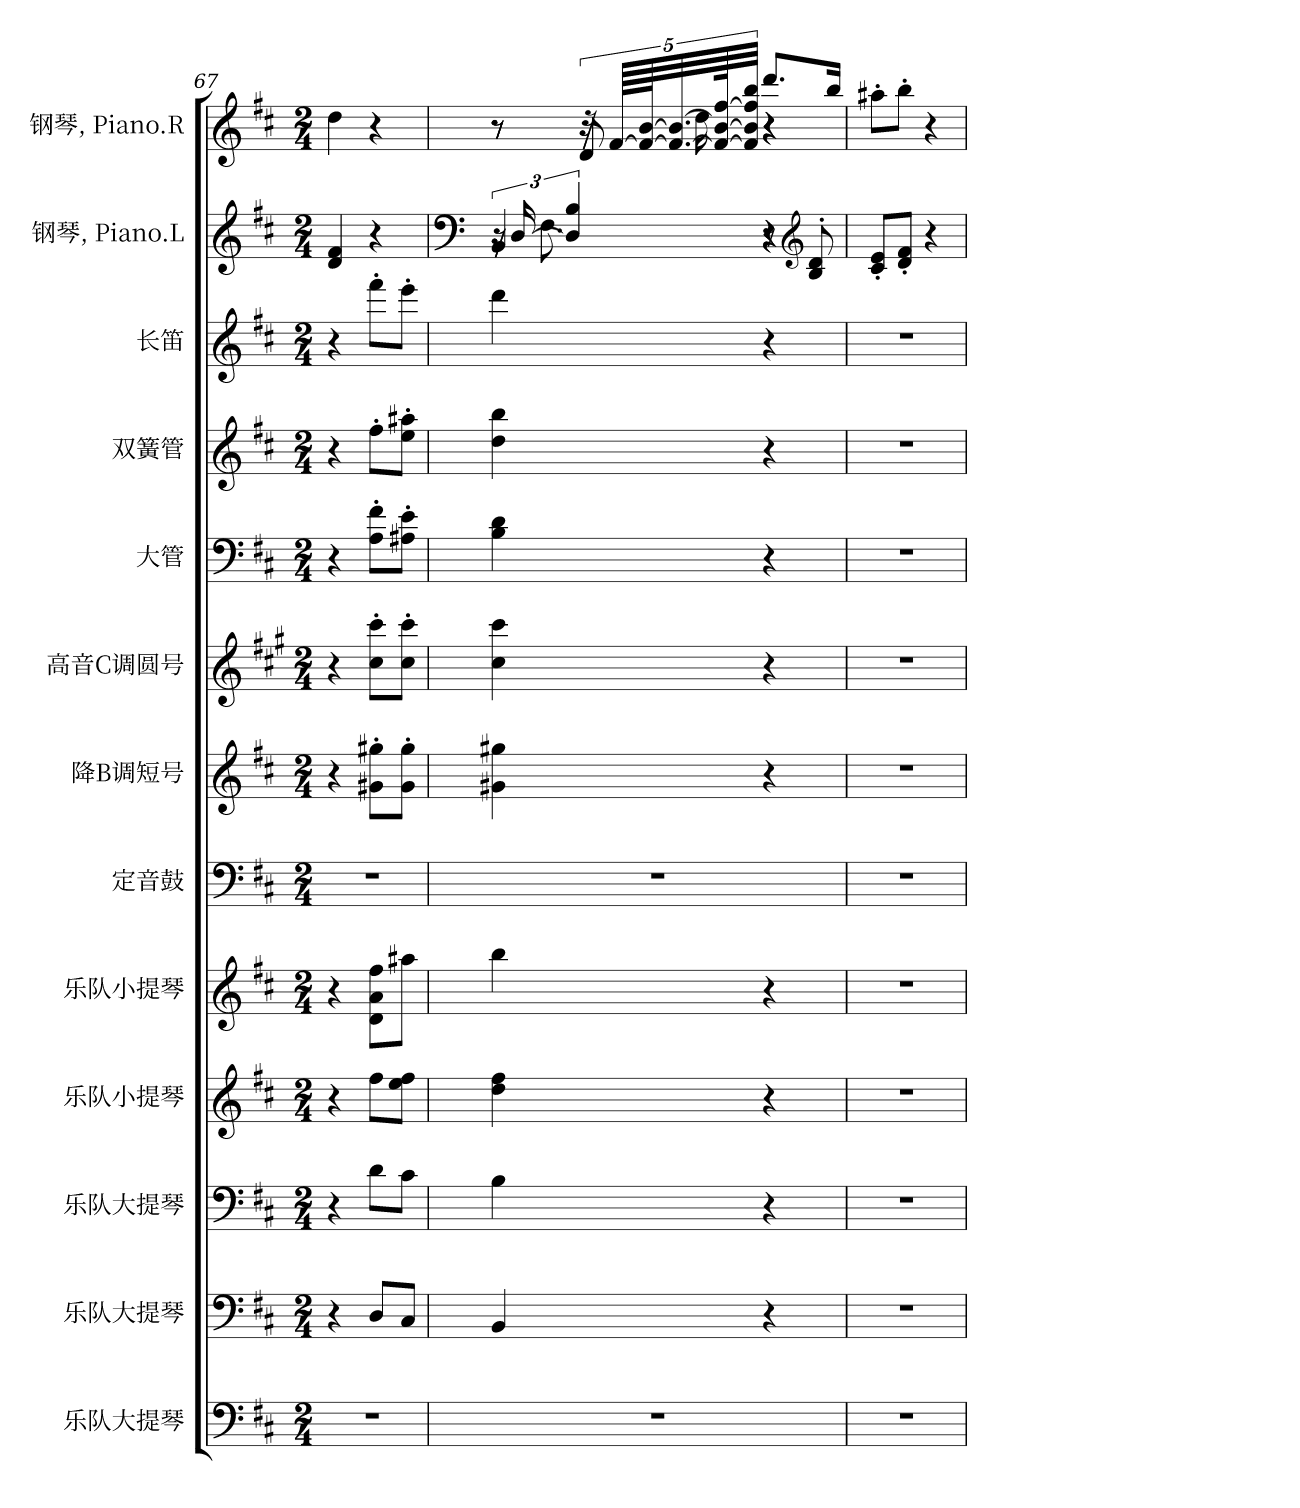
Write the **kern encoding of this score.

**kern	**kern	**kern	**kern	**kern	**kern	**kern	**kern	**kern	**kern	**kern	**kern	**kern
*part13	*part12	*part11	*part10	*part9	*part8	*part7	*part6	*part5	*part4	*part3	*part2	*part1
*staff13	*staff12	*staff11	*staff10	*staff9	*staff8	*staff7	*staff6	*staff5	*staff4	*staff3	*staff2	*staff1
*I"乐队大提琴	*I"乐队大提琴	*I"乐队大提琴	*I"乐队小提琴	*I"乐队小提琴	*I"定音鼓	*I"降B调短号	*I"高音C调圆号	*I"大管	*I"双簧管	*I"长笛	*I"钢琴, Piano.L	*I"钢琴, Piano.R
*	*	*	*	*	*	*	*	*	*	*	*I'Pno.	*I'Pno.
*clefF4	*clefF4	*clefF4	*clefG2	*clefG2	*clefF4	*clefG2	*clefG2	*clefF4	*clefG2	*clefG2	*clefG2	*clefG2
*	*	*	*	*	*	*ITrd1c2	*ITrd4c7	*	*	*	*	*
*k[f#c#]	*k[f#c#]	*k[f#c#]	*k[f#c#]	*k[f#c#]	*k[f#c#]	*k[]	*k[f#c#]	*k[f#c#]	*k[f#c#]	*k[f#c#]	*k[f#c#]	*k[f#c#]
*M2/4	*M2/4	*M2/4	*M2/4	*M2/4	*M2/4	*M2/4	*M2/4	*M2/4	*M2/4	*M2/4	*M2/4	*M2/4
=67	=67	=67	=67	=67	=67	=67	=67	=67	=67	=67	=67	=67
2r	4r	4r	4r	4r	2r	4r	4r	4r	4r	4r	4d/ 4f#/	4dd\
.	8D/L	8d\L	8ff#\L	8d\ 8a\ 8ff#\L	.	8f#X\' 8ff#X\'L	8f#\' 8ff#\'L	8A\' 8f#\'L	8ff#'\L	8fff#'\L	4r	4r
.	8C#/J	8c#\J	8ee\ 8ff#\J	8aa#X\J	.	8f#\' 8ff#\'J	8f#\' 8ff#\'J	8A#X\' 8e\'J	8ee\' 8aa#X\'J	8eee'\J	.	.
!!LO:PB:g=z
=68	=68	=68	=68	=68	=68	=68	=68	=68	=68	=68	=68	=68
*	*	*	*	*	*	*	*	*	*	*	*clefF4	*
*	*	*	*	*	*	*	*	*	*	*	*^	*^
*	*	*	*	*	*	*	*	*	*	*	*	*^	*	*^
2r	4BB/	4B\	4dd\ 4ff#\	4bb\	2r	4f#X\ 4ff#X\	4f#\ 4ff#\	4B\ 4d\	4dd\ 4bb\	4ddd\	24r	16r	4BB/	8r	8r	8r
.	.	.	.	.	.	.	.	.	.	.	[24D/	.	.	.	.	.
.	.	.	.	.	.	.	.	.	.	.	.	8.F#\	.	.	.	.
.	.	.	.	.	.	.	.	.	.	.	6D/] 6B/	.	.	.	.	.
.	.	.	.	.	.	.	.	.	.	.	.	.	.	40r	16r	8d/
.	.	.	.	.	.	.	.	.	.	.	.	.	.	[80f#/LLLL	.	.
.	.	.	.	.	.	.	.	.	.	.	.	.	.	80f#/_ [80b/J	.	.
.	.	.	.	.	.	.	.	.	.	.	.	.	.	40.f#/_ 40.b/_	.	.
.	.	.	.	.	.	.	.	.	.	.	.	.	.	.	16dd\	.
.	.	.	.	.	.	.	.	.	.	.	.	.	.	80f#/_ 80b/_ [80ff#/K	.	.
.	.	.	.	.	.	.	.	.	.	.	.	.	.	40f#/] 40b/] 40ff#/] 40bb/JJJ	.	.
.	4r	4r	4r	4r	.	4r	4r	4r	4r	4r	8r	4r	4r	8.ddd/L	4r	4r
*	*	*	*	*	*	*	*	*	*	*	*clefG2	*	*	*	*	*
.	.	.	.	.	.	.	.	.	.	.	8B/' 8d/'	.	.	.	.	.
.	.	.	.	.	.	.	.	.	.	.	.	.	.	16bb/Jk	.	.
*	*	*	*	*	*	*	*	*	*	*	*v	*v	*v	*	*	*
*	*	*	*	*	*	*	*	*	*	*	*	*v	*v	*v
=69	=69	=69	=69	=69	=69	=69	=69	=69	=69	=69	=69	=69
2r	2r	2r	2r	2r	2r	2r	2r	2r	2r	2r	8c#/' 8e/'L	8aa#X'\L
.	.	.	.	.	.	.	.	.	.	.	8d/' 8f#/'J	8bb'\J
.	.	.	.	.	.	.	.	.	.	.	4r	4r
=	=	=	=	=	=	=	=	=	=	=	=	=
*-	*-	*-	*-	*-	*-	*-	*-	*-	*-	*-	*-	*-
